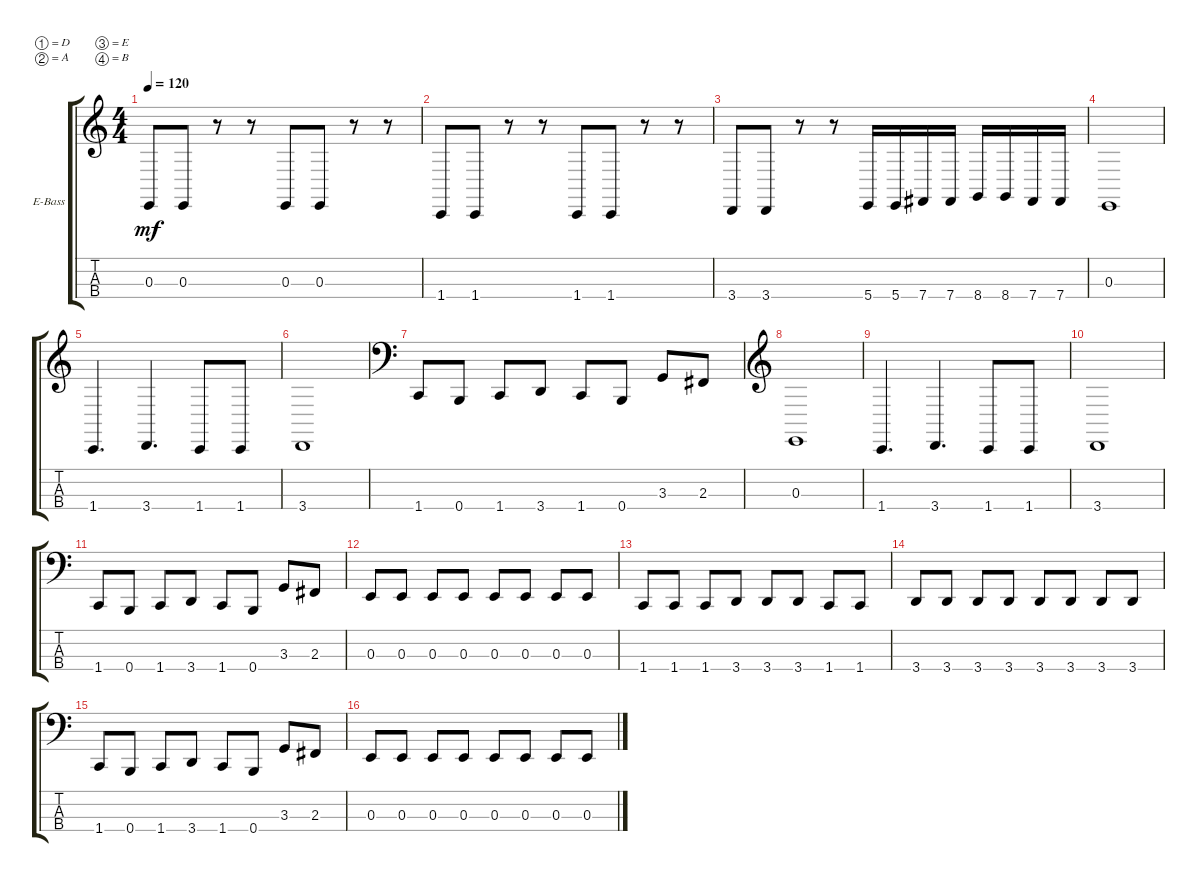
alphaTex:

\bracketExtendMode groupsimilarinstruments
\firstSystemTrackNameOrientation horizontal
\otherSystemsTrackNameOrientation horizontal
\track ("Bass" "E-Bass") {instrument electricbassfinger}
\staff {score tabs}
\tuning (D2 A1 E1 B0)
\ts (4 4)
\tempo 120
\clef g2
\ks c
0.3.8{dy mf} 0.3.8 r.8 r.8 0.3.8 0.3.8 r.8 r.8 |
1.4.8 1.4.8 r.8 r.8 1.4.8 1.4.8 r.8 r.8 |
3.4.8 3.4.8 r.8 r.8 5.4.16 5.4.16 7.4.16 7.4.16 8.4.16 8.4.16 7.4.16 7.4.16 |
0.3.1 |
1.4.4{d} 3.4.4{d} 1.4.8 1.4.8 |
3.4.1 |
\clef f4
1.4.8 0.4.8 1.4.8 3.4.8 1.4.8 0.4.8 3.3.8 2.3.8 |
\clef g2
0.3.1 |
1.4.4{d} 3.4.4{d} 1.4.8 1.4.8 |
3.4.1 |
\clef f4
1.4.8 0.4.8 1.4.8 3.4.8 1.4.8 0.4.8 3.3.8 2.3.8 |
0.3.8 0.3.8 0.3.8 0.3.8 0.3.8 0.3.8 0.3.8 0.3.8 |
1.4.8 1.4.8 1.4.8 3.4.8 3.4.8 3.4.8 1.4.8 1.4.8 |
3.4.8 3.4.8 3.4.8 3.4.8 3.4.8 3.4.8 3.4.8 3.4.8 |
1.4.8 0.4.8 1.4.8 3.4.8 1.4.8 0.4.8 3.3.8 2.3.8 |
0.3.8 0.3.8 0.3.8 0.3.8 0.3.8 0.3.8 0.3.8 0.3.8
